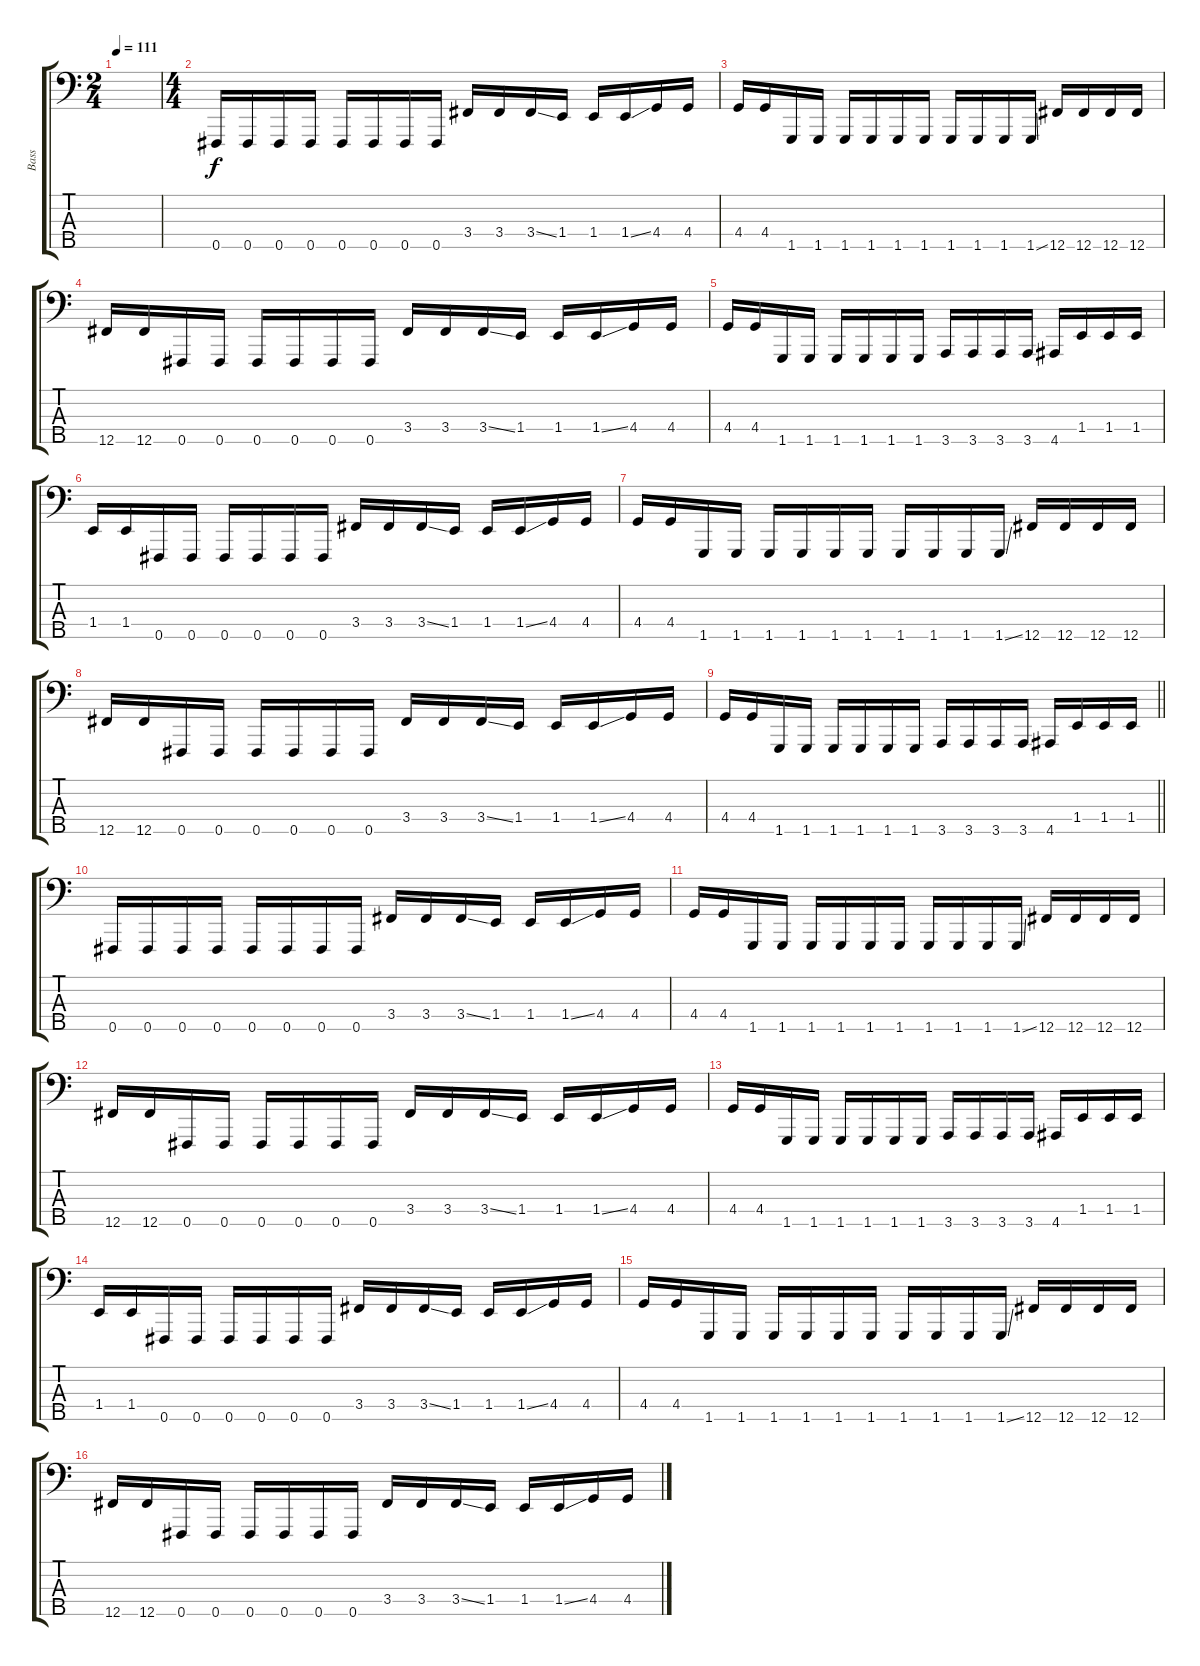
\track ("Bass" "Bass") {instrument electricbasspick}
\staff {score tabs}
\tuning (Eb2 Db2 Ab1 Eb1 Gb0) {hide}
\ts (2 4)
\section ("" "")
\tempo 111
\clef f4
\ks c
|
\ts (4 4)
0.5.16 0.5.16 0.5.16 0.5.16 0.5.16 0.5.16 0.5.16 0.5.16 3.4.16 3.4.16 3.4{ss}.16 1.4.16 1.4.16 1.4{ss}.16 4.4.16 4.4.16 |
4.4.16 4.4.16 1.5.16 1.5.16 1.5.16 1.5.16 1.5.16 1.5.16 1.5.16 1.5.16 1.5.16 1.5{ss}.16 12.5.16 12.5.16 12.5.16 12.5.16 |
12.5.16 12.5.16 0.5.16 0.5.16 0.5.16 0.5.16 0.5.16 0.5.16 3.4.16 3.4.16 3.4{ss}.16 1.4.16 1.4.16 1.4{ss}.16 4.4.16 4.4.16 |
4.4.16 4.4.16 1.5.16 1.5.16 1.5.16 1.5.16 1.5.16 1.5.16 3.5.16 3.5.16 3.5.16 3.5.16 4.5.16 1.4.16 1.4.16 1.4.16 |
1.4.16 1.4.16 0.5.16 0.5.16 0.5.16 0.5.16 0.5.16 0.5.16 3.4.16 3.4.16 3.4{ss}.16 1.4.16 1.4.16 1.4{ss}.16 4.4.16 4.4.16 |
4.4.16 4.4.16 1.5.16 1.5.16 1.5.16 1.5.16 1.5.16 1.5.16 1.5.16 1.5.16 1.5.16 1.5{ss}.16 12.5.16 12.5.16 12.5.16 12.5.16 |
12.5.16 12.5.16 0.5.16 0.5.16 0.5.16 0.5.16 0.5.16 0.5.16 3.4.16 3.4.16 3.4{ss}.16 1.4.16 1.4.16 1.4{ss}.16 4.4.16 4.4.16 |
\barLineRight lightlight
4.4.16 4.4.16 1.5.16 1.5.16 1.5.16 1.5.16 1.5.16 1.5.16 3.5.16 3.5.16 3.5.16 3.5.16 4.5.16 1.4.16 1.4.16 1.4.16 |
\section ("" "")
0.5.16 0.5.16 0.5.16 0.5.16 0.5.16 0.5.16 0.5.16 0.5.16 3.4.16 3.4.16 3.4{ss}.16 1.4.16 1.4.16 1.4{ss}.16 4.4.16 4.4.16 |
4.4.16 4.4.16 1.5.16 1.5.16 1.5.16 1.5.16 1.5.16 1.5.16 1.5.16 1.5.16 1.5.16 1.5{ss}.16 12.5.16 12.5.16 12.5.16 12.5.16 |
12.5.16 12.5.16 0.5.16 0.5.16 0.5.16 0.5.16 0.5.16 0.5.16 3.4.16 3.4.16 3.4{ss}.16 1.4.16 1.4.16 1.4{ss}.16 4.4.16 4.4.16 |
4.4.16 4.4.16 1.5.16 1.5.16 1.5.16 1.5.16 1.5.16 1.5.16 3.5.16 3.5.16 3.5.16 3.5.16 4.5.16 1.4.16 1.4.16 1.4.16 |
1.4.16 1.4.16 0.5.16 0.5.16 0.5.16 0.5.16 0.5.16 0.5.16 3.4.16 3.4.16 3.4{ss}.16 1.4.16 1.4.16 1.4{ss}.16 4.4.16 4.4.16 |
4.4.16 4.4.16 1.5.16 1.5.16 1.5.16 1.5.16 1.5.16 1.5.16 1.5.16 1.5.16 1.5.16 1.5{ss}.16 12.5.16 12.5.16 12.5.16 12.5.16 |
12.5.16 12.5.16 0.5.16 0.5.16 0.5.16 0.5.16 0.5.16 0.5.16 3.4.16 3.4.16 3.4{ss}.16 1.4.16 1.4.16 1.4{ss}.16 4.4.16 4.4.16
